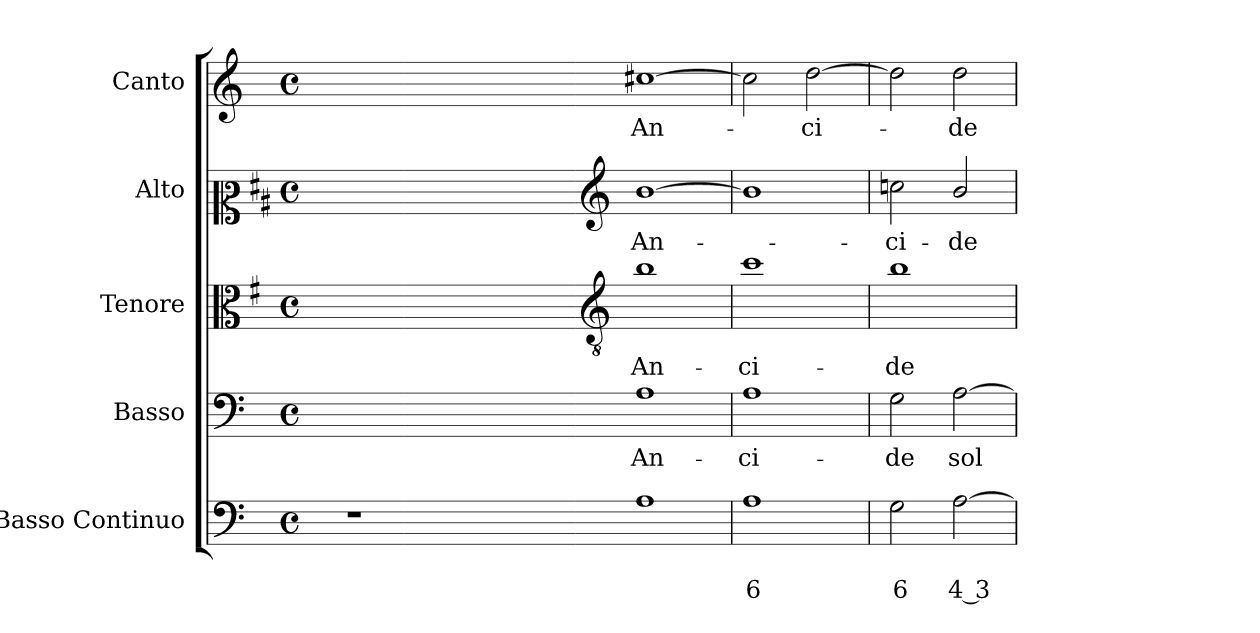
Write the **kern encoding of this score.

**kern	**text	**text	**kern	**text	**kern	**text	**kern	**text	**kern	**text
*part5	*part5	*part5	*part4	*part4	*part3	*part3	*part2	*part2	*part1	*part1
*staff5	*staff5	*staff5	*staff4	*staff4	*staff3	*staff3	*staff2	*staff2	*staff1	*staff1
*I"Basso Continuo	*	*	*I"Basso	*	*I"Tenore	*	*I"Alto	*	*I"Canto	*
*I'BC	*	*	*I'B	*	*I'T	*	*I'A	*	*I'C	*
*clefF4	*	*	*clefF4	*	*clefC3	*	*clefC2	*	*clefG2	*
*	*	*	*	*	*ITrd4c7	*	*ITrd1c2	*	*	*
*k[]	*	*	*k[]	*	*k[]	*	*k[]	*	*k[]	*
*C:	*	*	*C:	*	*C:	*	*C:	*	*C:	*
*M4/4	*	*	*M4/4	*	*M4/4	*	*M4/4	*	*M4/4	*
*met(c)	*	*	*met(c)	*	*met(c)	*	*met(c)	*	*met(c)	*
=	=	=	=	=	=	=	=	=	=	=
1r	.	.	1ryy	.	1ryy	.	1ryy	.	1ryy	.
=1X-	=1X-	=1X-	=1X-	=1X-	=1X-	=1X-	=1X-	=1X-	=1X-	=1X-
4ryy	.	.	4ryy	.	4ryy	.	4ryy	.	4ryy	.
4ryy	.	.	4ryy	.	4ryy	.	4ryy	.	4ryy	.
4ryy	.	.	4ryy	.	4ryy	.	4ryy	.	4ryy	.
4ryy	.	.	4ryy	.	4ryy	.	4ryy	.	4ryy	.
=1-	=1-	=1-	=1-	=1-	=1-	=1-	=1-	=1-	=1-	=1-
*	*	*	*	*	*clefGv2	*	*clefG2	*	*	*
!	!	!	!	!LO:LY:b	!	!	!	!	!	!
!	!	!	!	!	!	!LO:LY:b	!	!	!	!
!	!	!	!	!	!	!	!	!LO:LY:b	!	!
!	!	!	!	!	!	!	!	!	!	!LO:LY:b
1A	.	.	1A	An-	1e	An-	[1a	An-	[1cc#X	An-
=2	=2	=2	=2	=2	=2	=2	=2	=2	=2	=2
!	!	!LO:LY:b	!	!	!	!	!	!	!	!
!	!	!	!	!LO:LY:b	!	!	!	!	!	!
!	!	!	!	!	!	!LO:LY:b	!	!	!	!
1A	.	6	1A	-ci-	1f	-ci-	1a]	.	2cc#\]	.
!	!	!	!	!	!	!	!	!	!	!LO:LY:b
.	.	.	.	.	.	.	.	.	[2dd\	-ci-
=3	=3	=3	=3	=3	=3	=3	=3	=3	=3	=3
!	!	!LO:LY:b	!	!	!	!	!	!	!	!
!	!	!	!	!LO:LY:b	!	!	!	!	!	!
!	!	!	!	!	!	!LO:LY:b	!	!	!	!
!	!	!	!	!	!	!	!	!LO:LY:b	!	!
2G\	.	6	2G\	-de	1e	-de	2b-X\	-ci-	2dd\]	.
!	!	!LO:LY:b	!	!	!	!	!	!	!	!
!	!	!	!	!LO:LY:b	!	!	!	!	!	!
!	!	!	!	!	!	!	!	!LO:LY:b	!	!
!	!	!	!	!	!	!	!	!	!	!LO:LY:b
[2A\	.	4 3	[2A\	sol	.	.	2a/	-de	2dd\	-de
=	=	=	=	=	=	=	=	=	=	=
*-	*-	*-	*-	*-	*-	*-	*-	*-	*-	*-
